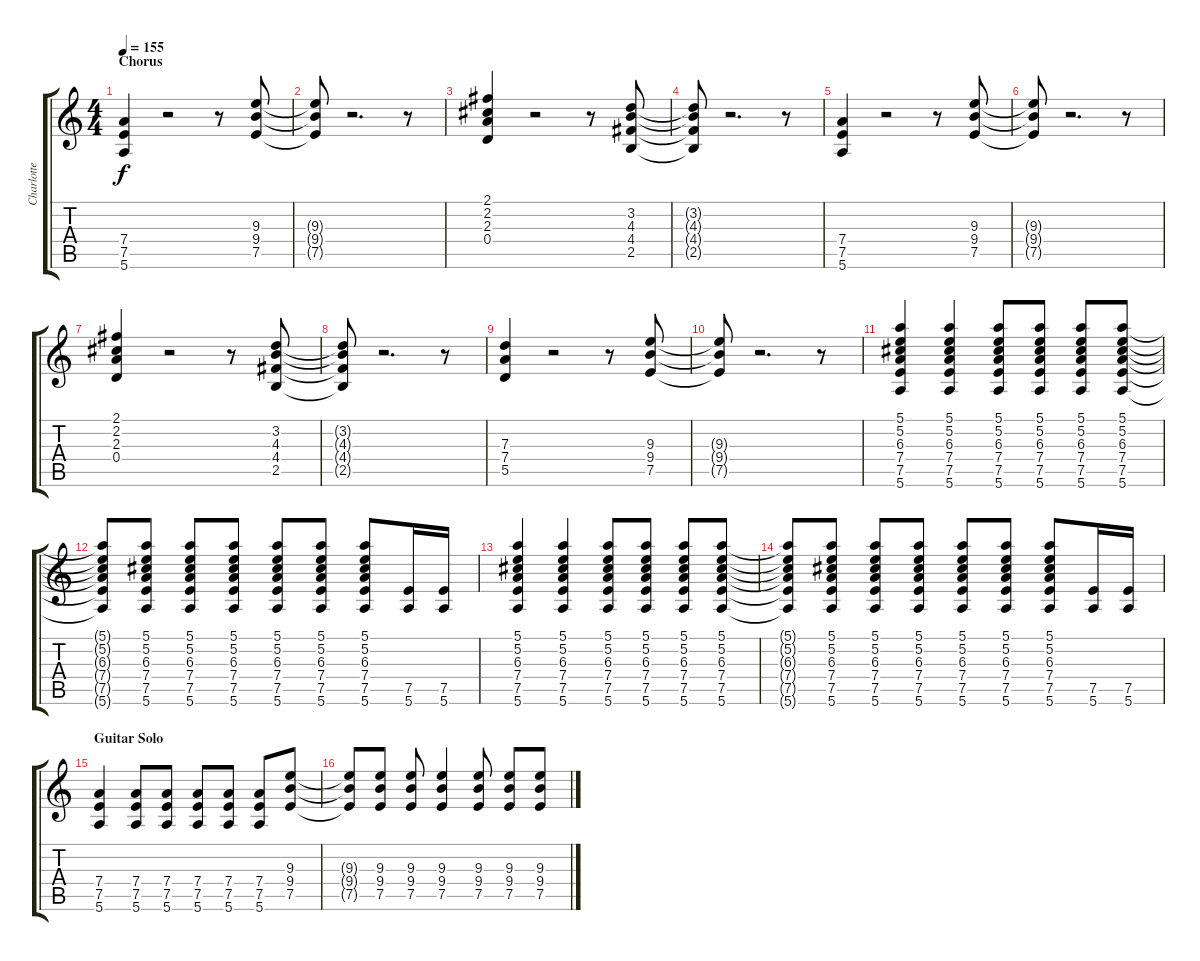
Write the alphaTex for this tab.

\track ("Charlotte Hatherley" "Charlotte ") {instrument overdrivenguitar}
\staff {score tabs}
\tuning (E4 B3 G3 D3 A2 E2) {hide}
\ts (4 4)
\section ("" "Chorus")
\tempo 155
\clef g2
\ks c
(7.4 7.5 5.6).4{dy f} r.2 r.8 (9.3 9.4 7.5).8 |
(9.3{t} 9.4{t} 7.5{t}).8 r.2{d} r.8 |
(2.1 2.2 2.3 0.4).4 r.2 r.8 (3.2 4.3 4.4 2.5).8 |
(3.2{t} 4.3{t} 4.4{t} 2.5{t}).8 r.2{d} r.8 |
(7.4 7.5 5.6).4 r.2 r.8 (9.3 9.4 7.5).8 |
(9.3{t} 9.4{t} 7.5{t}).8 r.2{d} r.8 |
(2.1 2.2 2.3 0.4).4 r.2 r.8 (3.2 4.3 4.4 2.5).8 |
(3.2{t} 4.3{t} 4.4{t} 2.5{t}).8 r.2{d} r.8 |
(7.3 7.4 5.5).4 r.2 r.8 (9.3 9.4 7.5).8 |
(9.3{t} 9.4{t} 7.5{t}).8 r.2{d} r.8 |
(5.1 5.2 6.3 7.4 7.5 5.6).4{volume 14} (5.1 5.2 6.3 7.4 7.5 5.6).4 (5.1 5.2 6.3 7.4 7.5 5.6).8 (5.1 5.2 6.3 7.4 7.5 5.6).8 (5.1 5.2 6.3 7.4 7.5 5.6).8 (5.1 5.2 6.3 7.4 7.5 5.6).8 |
(5.1{t} 5.2{t} 6.3{t} 7.4{t} 7.5{t} 5.6{t}).8 (5.1 5.2 6.3 7.4 7.5 5.6).8 (5.1 5.2 6.3 7.4 7.5 5.6).8 (5.1 5.2 6.3 7.4 7.5 5.6).8 (5.1 5.2 6.3 7.4 7.5 5.6).8 (5.1 5.2 6.3 7.4 7.5 5.6).8 (5.1 5.2 6.3 7.4 7.5 5.6).8 (7.5 5.6).16 (7.5 5.6).16 |
(5.1 5.2 6.3 7.4 7.5 5.6).4 (5.1 5.2 6.3 7.4 7.5 5.6).4 (5.1 5.2 6.3 7.4 7.5 5.6).8 (5.1 5.2 6.3 7.4 7.5 5.6).8 (5.1 5.2 6.3 7.4 7.5 5.6).8 (5.1 5.2 6.3 7.4 7.5 5.6).8 |
(5.1{t} 5.2{t} 6.3{t} 7.4{t} 7.5{t} 5.6{t}).8 (5.1 5.2 6.3 7.4 7.5 5.6).8 (5.1 5.2 6.3 7.4 7.5 5.6).8 (5.1 5.2 6.3 7.4 7.5 5.6).8 (5.1 5.2 6.3 7.4 7.5 5.6).8 (5.1 5.2 6.3 7.4 7.5 5.6).8 (5.1 5.2 6.3 7.4 7.5 5.6).8 (7.5 5.6).16 (7.5 5.6).16 |
\section ("" "Guitar Solo")
(7.4 7.5 5.6).4{volume 12} (7.4 7.5 5.6).8 (7.4 7.5 5.6).8 (7.4 7.5 5.6).8 (7.4 7.5 5.6).8 (7.4 7.5 5.6).8 (9.3 9.4 7.5).8 |
(9.3{t} 9.4{t} 7.5{t}).8 (9.3 9.4 7.5).8 (9.3 9.4 7.5).8 (9.3 9.4 7.5).4 (9.3 9.4 7.5).8 (9.3 9.4 7.5).8 (9.3 9.4 7.5).8
